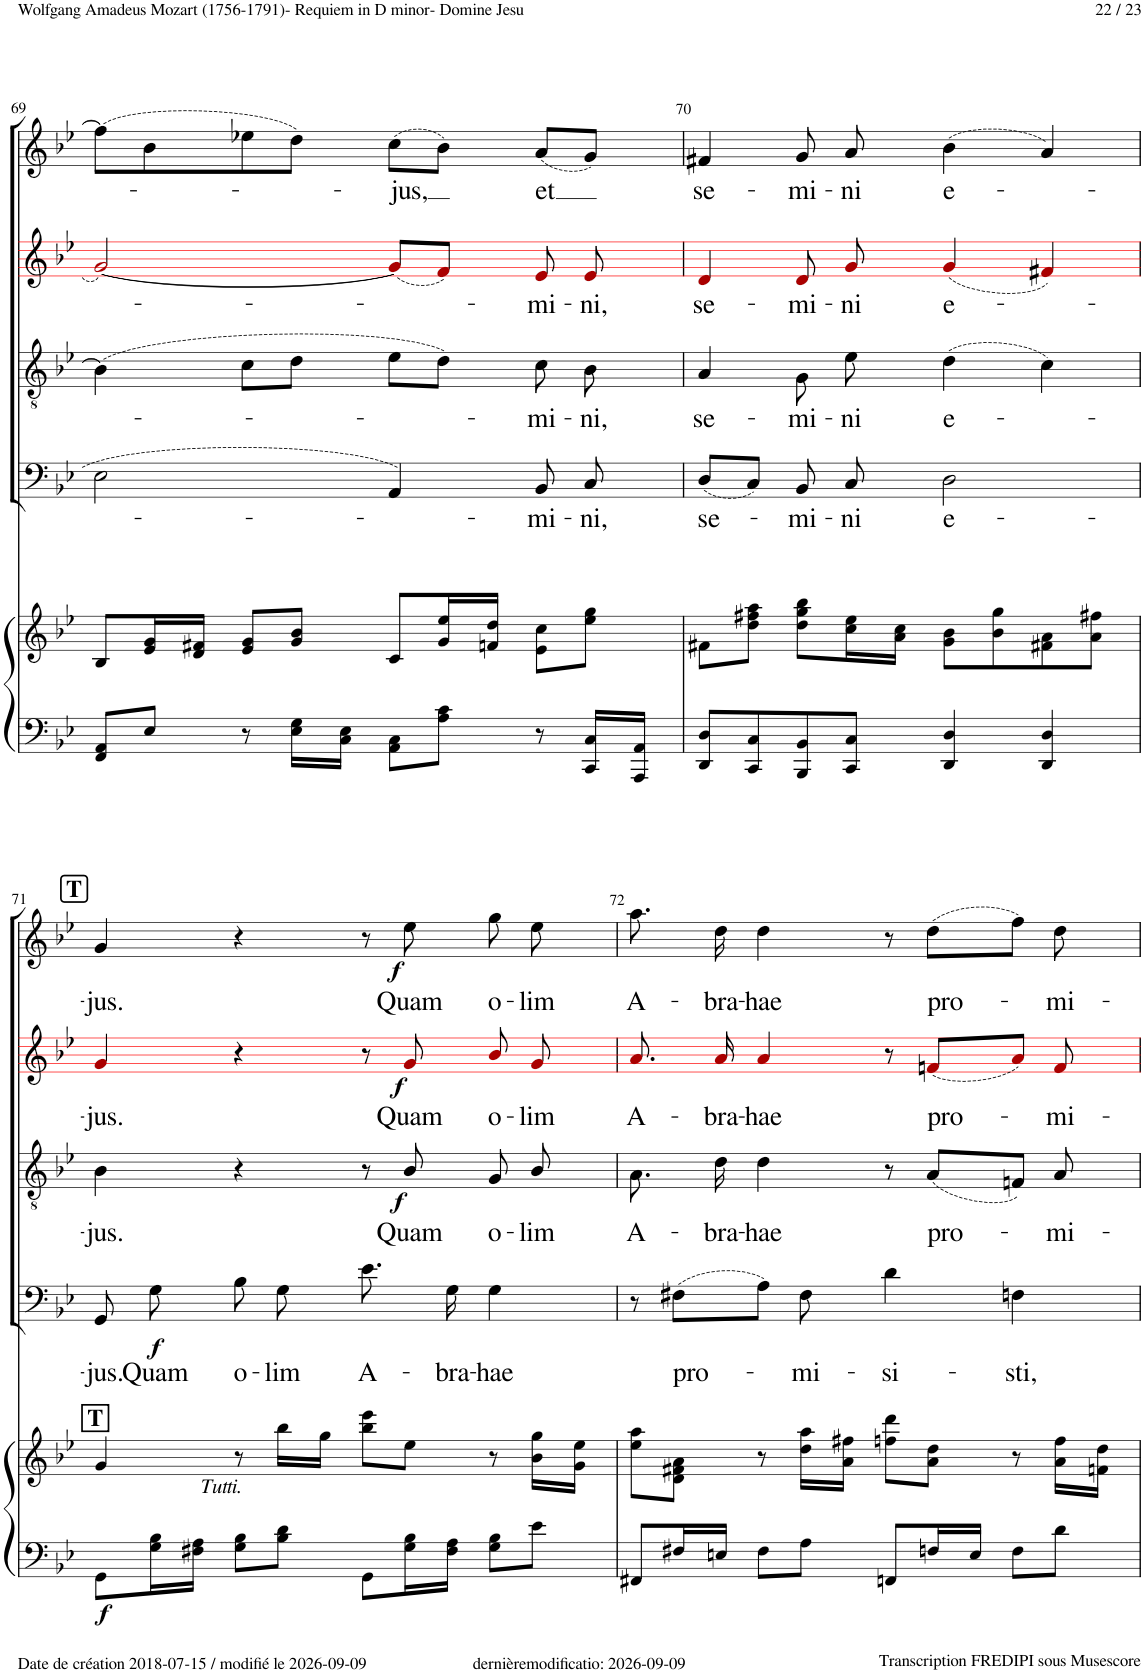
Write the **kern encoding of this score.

**kern	**kern	**dynam	**kern	**text	**dynam	**kern	**text	**dynam	**kern	**text	**dynam	**kern	**text	**dynam
*part5	*part5	*part5	*part4	*part4	*part4	*part3	*part3	*part3	*part2	*part2	*part2	*part1	*part1	*part1
*staff6	*staff5	*staff5/6	*staff4	*staff4	*staff4	*staff3	*staff3	*staff3	*staff2	*staff2	*staff2	*staff1	*staff1	*staff1
*I"Piano	*	*	*I"Bass	*	*	*I"Tenor	*	*	*I"Alto	*	*	*I"Soprano	*	*
*I'Pno	*	*	*	*	*	*	*	*	*	*	*	*	*	*
!!LO:PB:g=z
*clefF4	*clefG2	*	*clefF4	*	*	*clefGv2	*	*	*clefG2	*	*	*clefG2	*	*
*	*	*	*	*	*	*	*	*	*ITrd1c2	*	*	*	*	*
*k[b-e-]	*k[b-e-]	*	*k[b-e-]	*	*	*k[b-e-]	*	*	*k[b-e-]	*	*	*k[b-e-]	*	*
*M4/4	*M4/4	*	*M4/4	*	*	*M4/4	*	*	*M4/4	*	*	*M4/4	*	*
*met(c)	*met(c)	*	*met(c)	*	*	*met(c)	*	*	*met(c)	*	*	*met(c)	*	*
=69	=69	=69	=69	=69	=69	=69	=69	=69	=69	=69	=69	=69	=69	=69
8FF/ 8AA/L	8B-/L	.	2E-!\	.	.	(4B-!\]	.	.	[2g!i/	.	.	(8ff!\L]	.	.
8E-/J	16e-/ 16g/L	.	.	.	.	.	.	.	.	.	.	8b-!\	.	.
.	16d/ 16f#X/JJ	.	.	.	.	.	.	.	.	.	.	.	.	.
8r	8e-/ 8g/L	.	.	.	.	8c!\L	.	.	.	.	.	8ee-X!\	.	.
16E-\ 16G\LL	8g/ 8b-/J	.	.	.	.	8d!\J	.	.	.	.	.	8dd!\J)	.	.
16C\ 16E-\JJ	.	.	.	.	.	.	.	.	.	.	.	.	.	.
!	!	!	!	!	!	!	!	!	!	!	!	!	!LO:LY:b	!
8AA\ 8C\L	8c/L	.	4AA!/	.	.	8e-!\L	.	.	(8g!i/L]	.	.	(8cc!\L	-jus,	.
8A\ 8c\J	16g/ 16ee-/L	.	.	.	.	8d!\J)	.	.	8f!i/J)	.	.	8b-!\J)	.	.
.	16fn/ 16dd/JJ	.	.	.	.	.	.	.	.	.	.	.	.	.
!	!	!	!	!LO:LY:b	!	!	!LO:LY:b	!	!	!LO:LY:b	!	!	!LO:LY:b	!
8r	8e-\ 8cc\L	.	8BB-!/	-mi-	.	8c!\	-mi-	.	8e-!i/	-mi-	.	(8a!/L	et	.
!	!	!	!	!LO:LY:b	!	!	!LO:LY:b	!	!	!LO:LY:b	!	!	!	!
16CC/ 16C/LL	8ee-\ 8gg\J	.	8C!/	-ni,	.	8B-!\	-ni,	.	8e-,!i/	-ni,	.	8g!/J)	.	.
16AAA/ 16AA/JJ	.	.	.	.	.	.	.	.	.	.	.	.	.	.
=70	=70	=70	=70	=70	=70	=70	=70	=70	=70	=70	=70	=70	=70	=70
!	!	!	!	!LO:LY:b	!	!	!LO:LY:b	!	!	!LO:LY:b	!	!	!LO:LY:b	!
8DD/ 8D/L	8f#X\L	.	(8D!/L	se-	.	4A!/	se-	.	4d!i/	se-	.	4f#X!/	se-	.
8CC/ 8C/	8dd\ 8ff#X\ 8aa\J	.	8C!/J)	.	.	.	.	.	.	.	.	.	.	.
!	!	!	!	!LO:LY:b	!	!	!LO:LY:b	!	!	!LO:LY:b	!	!	!LO:LY:b	!
8BBB-/ 8BB-/	8dd\ 8gg\ 8bb-\L	.	8BB-!/	-mi-	.	8G!\	-mi-	.	8d!i/	-mi-	.	8g!/	-mi-	.
!	!	!	!	!LO:LY:b	!	!	!LO:LY:b	!	!	!LO:LY:b	!	!	!LO:LY:b	!
8CC/ 8C/J	16cc\ 16ee-\L	.	8C!/	-ni	.	8e-!\	-ni	.	8g!i/	-ni	.	8a!/	-ni	.
.	16a\ 16cc\JJ	.	.	.	.	.	.	.	.	.	.	.	.	.
!	!	!	!	!LO:LY:b	!	!	!LO:LY:b	!	!	!LO:LY:b	!	!	!LO:LY:b	!
4DD/ 4D/	8g\ 8b-\L	.	2D!\	e-	.	(4d!\	e-	.	(4g!i/	e-	.	(4b-!\	e-	.
.	8b-\ 8gg\	.	.	.	.	.	.	.	.	.	.	.	.	.
4DD/ 4D/	8f#X\ 8a\	.	.	.	.	4c!\)	.	.	4f#X!i/)	.	.	4a!/)	.	.
.	8a\ 8ff#X\J	.	.	.	.	.	.	.	.	.	.	.	.	.
!!LO:LB:g=z
!!LO:REH:place=s1:a:B:cj:fs=14:t=T
=71	=71	=71	=71	=71	=71	=71	=71	=71	=71	=71	=71	=71	=71	=71
!	!LO:TX:a:B:t=T	!	!	!	!	!	!	!	!	!	!	!	!	!
!	!	!LO:DY:b=2	!	!LO:LY:b	!	!	!LO:LY:b	!	!	!LO:LY:b	!	!	!LO:LY:b	!
8GG\L	4g/	f	8GG!/	-jus.	.	4B-!\	jus.	.	4g!i/	jus.	.	4g!/	-jus.	.
!	!	!	!	!LO:LY:b	!LO:DY:b	!	!	!	!	!	!	!	!	!
16G\ 16B-\L	.	.	8G!\	Quam	f	.	.	.	.	.	.	.	.	.
16F#X\ 16A\JJ	.	.	.	.	.	.	.	.	.	.	.	.	.	.
!	!LO:TX:b:i:t=Tutti.	!	!	!	!	!	!	!	!	!	!	!	!	!
!	!	!	!	!LO:LY:b	!	!	!	!	!	!	!	!	!	!
8G\ 8B-\L	8r	.	8B-!\	o-	.	4r	.	.	4r	.	.	4r	.	.
!	!	!	!	!LO:LY:b	!	!	!	!	!	!	!	!	!	!
8B-\ 8d\J	16bb-\LL	.	8G!\	-lim	.	.	.	.	.	.	.	.	.	.
.	16gg\JJ	.	.	.	.	.	.	.	.	.	.	.	.	.
!	!	!	!	!LO:LY:b	!	!	!	!	!	!	!	!	!	!
8GG\L	8bb-\ 8eee-\L	.	8.e-!\	A-	.	8r	.	.	8r	.	.	8r	.	.
!	!	!	!	!	!	!	!LO:LY:b	!LO:DY:b	!	!LO:LY:b	!LO:DY:b	!	!LO:LY:b	!LO:DY:b
16G\ 16B-\L	8ee-\J	.	.	.	.	8B-!/	Quam	f	8g!i/	Quam	f	8ee-!\	Quam	f
!	!	!	!	!LO:LY:b	!	!	!	!	!	!	!	!	!	!
16F#\ 16A\JJ	.	.	16G!\	-bra-	.	.	.	.	.	.	.	.	.	.
!	!	!	!	!LO:LY:b	!	!	!LO:LY:b	!	!	!LO:LY:b	!	!	!LO:LY:b	!
8G\ 8B-\L	8r	.	4G!\	-hae	.	8G!/	o-	.	8b-!i/	o-	.	8gg!\	o-	.
!	!	!	!	!	!	!	!LO:LY:b	!	!	!LO:LY:b	!	!	!LO:LY:b	!
8e-\J	16b-\ 16gg\LL	.	.	.	.	8B-!/	-lim	.	8g!i/	-lim	.	8ee-!\	-lim	.
.	16g\ 16ee-\JJ	.	.	.	.	.	.	.	.	.	.	.	.	.
=72	=72	=72	=72	=72	=72	=72	=72	=72	=72	=72	=72	=72	=72	=72
!	!	!	!	!	!	!	!LO:LY:b	!	!	!LO:LY:b	!	!	!LO:LY:b	!
8FF#X/L	8ee-\ 8aa\L	.	8r	.	.	8.A!\	A-	.	8.a!i/	A-	.	8.aa!\	A-	.
!	!	!	!	!LO:LY:b	!	!	!	!	!	!	!	!	!	!
16F#X/L	8d\ 8f#X\ 8a\J	.	(8F#X!\L	pro-	.	.	.	.	.	.	.	.	.	.
!	!	!	!	!	!	!	!LO:LY:b	!	!	!LO:LY:b	!	!	!LO:LY:b	!
16En/JJ	.	.	.	.	.	16d!\	-bra-	.	16a!i/	-bra-	.	16dd!\	-bra-	.
!	!	!	!	!	!	!	!LO:LY:b	!	!	!LO:LY:b	!	!	!LO:LY:b	!
8F#\L	8r	.	8A!\J)	.	.	4d!\	-hae	.	4a!i/	-hae	.	4dd!\	-hae	.
!	!	!	!	!LO:LY:b	!	!	!	!	!	!	!	!	!	!
8A\J	16dd\ 16aa\LL	.	8F#!\	-mi-	.	.	.	.	.	.	.	.	.	.
.	16a\ 16ff#X\JJ	.	.	.	.	.	.	.	.	.	.	.	.	.
!	!	!	!	!LO:LY:b	!	!	!	!	!	!	!	!	!	!
8FFn/L	8ffn\ 8ddd\L	.	4d!\	-si-	.	8r	.	.	8r	.	.	8r	.	.
!	!	!	!	!	!	!	!LO:LY:b	!	!	!LO:LY:b	!	!	!LO:LY:b	!
16Fn/L	8a\ 8dd\J	.	.	.	.	(8A!/L	pro-	.	(8fn!i/L	pro-	.	(8dd!\L	pro-	.
16E/JJ	.	.	.	.	.	.	.	.	.	.	.	.	.	.
!	!	!	!	!LO:LY:b	!	!	!	!	!	!	!	!	!	!
8F\L	8r	.	4Fn!\	-sti,	.	8Fn!/J)	.	.	8a!i/J)	.	.	8ff!\J)	.	.
!	!	!	!	!	!	!	!LO:LY:b	!	!	!LO:LY:b	!	!	!LO:LY:b	!
8d\J	16a\ 16ff\LL	.	.	.	.	8A!/	-mi-	.	8f!i/	-mi-	.	8dd!\	-mi-	.
.	16fn\ 16dd\JJ	.	.	.	.	.	.	.	.	.	.	.	.	.
=	=	=	=	=	=	=	=	=	=	=	=	=	=	=
*-	*-	*-	*-	*-	*-	*-	*-	*-	*-	*-	*-	*-	*-	*-
